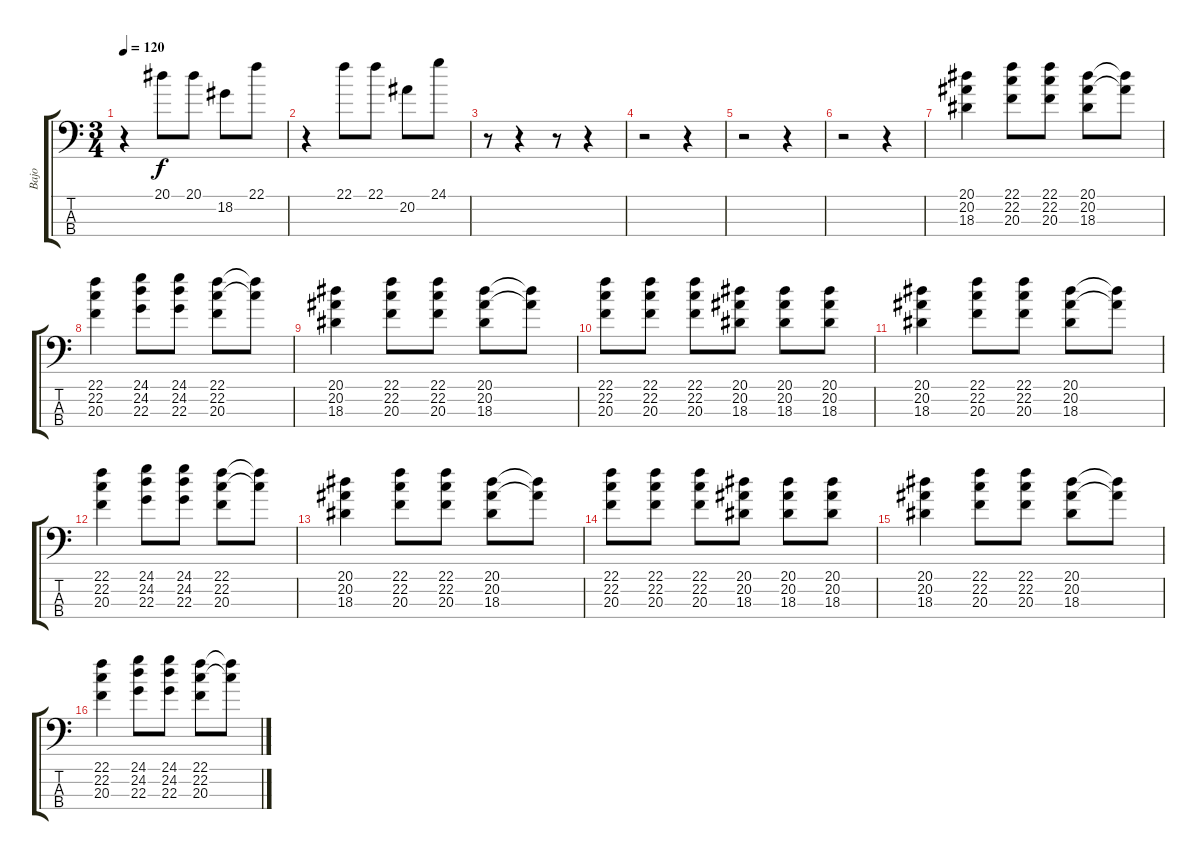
\track ("Bajo" "Bajo") {instrument acousticbass}
\staff {score tabs}
\tuning (G2 D2 A1 E1) {hide}
\ts (3 4)
\tempo 120
\clef f4
\ks c
r.4{dy f} 20.1.8 20.1.8 18.2.8 22.1.8 |
r.4 22.1.8 22.1.8 20.2.8 24.1.8 |
r.8 r.4 r.8 r.4 |
r.2 r.4 |
r.2 r.4 |
r.2 r.4 |
(20.1 20.2 18.3).4 (22.1 22.2 20.3).8 (22.1 22.2 20.3).8 (20.1 20.2 18.3).8 (20.1{t} 20.2{t}).8 |
(22.1 22.2 20.3).4 (24.1 24.2 22.3).8 (24.1 24.2 22.3).8 (22.1 22.2 20.3).8 (22.1{t} 22.2{t}).8 |
(20.1 20.2 18.3).4 (22.1 22.2 20.3).8 (22.1 22.2 20.3).8 (20.1 20.2 18.3).8 (20.1{t} 20.2{t}).8 |
(22.1 22.2 20.3).8 (22.1 22.2 20.3).8 (22.1 22.2 20.3).8 (20.1 20.2 18.3).8 (20.1 20.2 18.3).8 (20.1 20.2 18.3).8 |
(20.1 20.2 18.3).4 (22.1 22.2 20.3).8 (22.1 22.2 20.3).8 (20.1 20.2 18.3).8 (20.1{t} 20.2{t}).8 |
(22.1 22.2 20.3).4 (24.1 24.2 22.3).8 (24.1 24.2 22.3).8 (22.1 22.2 20.3).8 (22.1{t} 22.2{t}).8 |
(20.1 20.2 18.3).4 (22.1 22.2 20.3).8 (22.1 22.2 20.3).8 (20.1 20.2 18.3).8 (20.1{t} 20.2{t}).8 |
(22.1 22.2 20.3).8 (22.1 22.2 20.3).8 (22.1 22.2 20.3).8 (20.1 20.2 18.3).8 (20.1 20.2 18.3).8 (20.1 20.2 18.3).8 |
(20.1 20.2 18.3).4 (22.1 22.2 20.3).8 (22.1 22.2 20.3).8 (20.1 20.2 18.3).8 (20.1{t} 20.2{t}).8 |
(22.1 22.2 20.3).4 (24.1 24.2 22.3).8 (24.1 24.2 22.3).8 (22.1 22.2 20.3).8 (22.1{t} 22.2{t}).8
